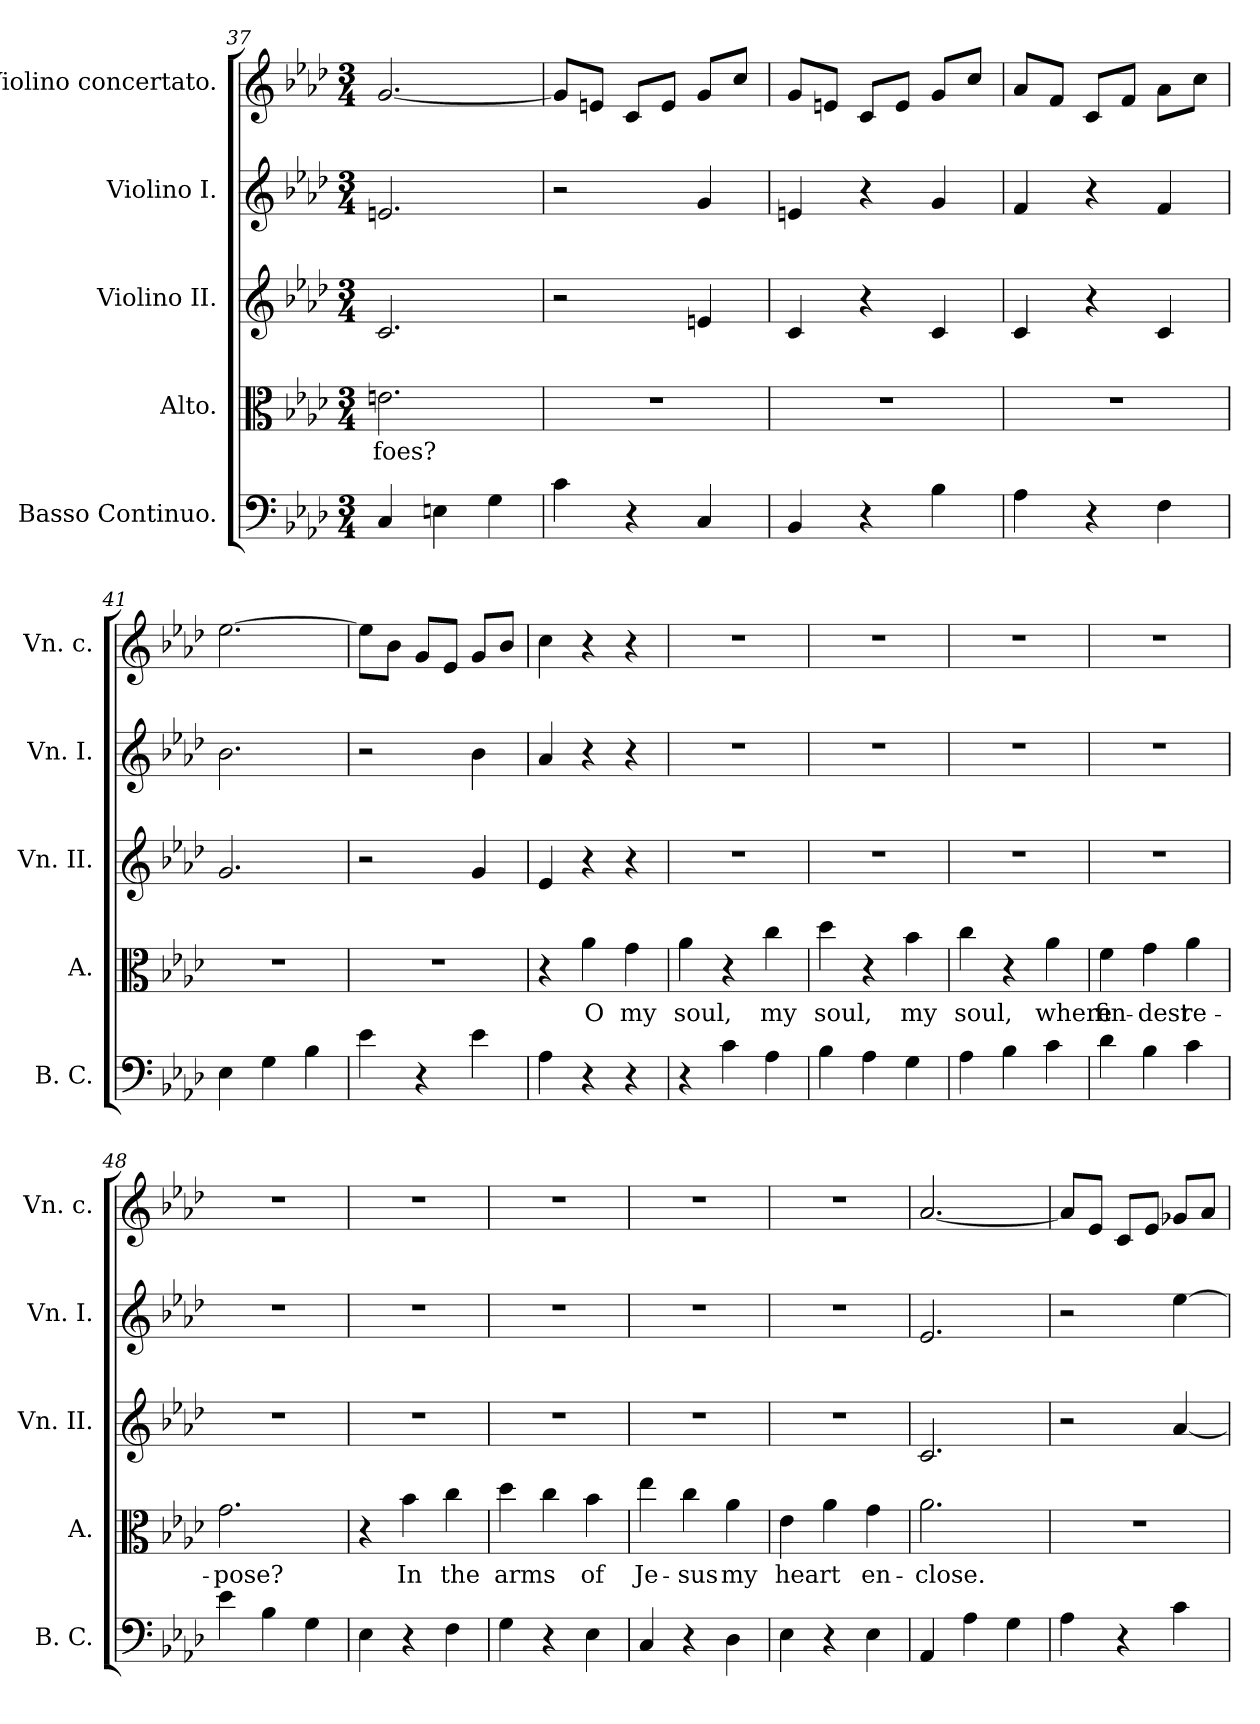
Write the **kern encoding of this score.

**kern	**kern	**text	**kern	**kern	**kern
*part5	*part4	*part4	*part3	*part2	*part1
*staff5	*staff4	*staff4	*staff3	*staff2	*staff1
*I"Basso Continuo.	*I"Alto.	*	*I"Violino II.	*I"Violino I.	*I"Violino concertato.
*I'B. C.	*I'A.	*	*I'Vn. II.	*I'Vn. I.	*I'Vn. c.
*clefF4	*clefC3	*	*clefG2	*clefG2	*clefG2
*k[b-e-a-d-]	*k[b-e-a-d-]	*	*k[b-e-a-d-]	*k[b-e-a-d-]	*k[b-e-a-d-]
*M3/4	*M3/4	*	*M3/4	*M3/4	*M3/4
=37	=37	=37	=37	=37	=37
!	!	!LO:LY:b	!	!	!
4C/	2.en\	foes?	2.c/	2.en/	[2.g/
4En\	.	.	.	.	.
4G\	.	.	.	.	.
=38	=38	=38	=38	=38	=38
4c\	2.r	.	2r	2r	8g/L]
.	.	.	.	.	8en/J
4r	.	.	.	.	8c/L
.	.	.	.	.	8e/J
4C/	.	.	4en/	4g/	8g/L
.	.	.	.	.	8cc/J
=39	=39	=39	=39	=39	=39
4BB-/	2.r	.	4c/	4en/	8g/L
.	.	.	.	.	8en/J
4r	.	.	4r	4r	8c/L
.	.	.	.	.	8e/J
4B-\	.	.	4c/	4g/	8g/L
.	.	.	.	.	8cc/J
=40	=40	=40	=40	=40	=40
4A-\	2.r	.	4c/	4f/	8a-/L
.	.	.	.	.	8f/J
4r	.	.	4r	4r	8c/L
.	.	.	.	.	8f/J
4F\	.	.	4c/	4f/	8a-\L
.	.	.	.	.	8cc\J
=41	=41	=41	=41	=41	=41
4E-\	2.r	.	2.g/	2.b-\	[2.ee-\
4G\	.	.	.	.	.
4B-\	.	.	.	.	.
=42	=42	=42	=42	=42	=42
4e-\	2.r	.	2r	2r	8ee-\L]
.	.	.	.	.	8b-\J
4r	.	.	.	.	8g/L
.	.	.	.	.	8e-/J
4e-\	.	.	4g/	4b-\	8g/L
.	.	.	.	.	8b-/J
=43	=43	=43	=43	=43	=43
4A-\	4r	.	4e-/	4a-/	4cc\
!	!	!LO:LY:b	!	!	!
4r	4a-\	O	4r	4r	4r
!	!	!LO:LY:b	!	!	!
4r	4g\	my	4r	4r	4r
=44	=44	=44	=44	=44	=44
!	!	!LO:LY:b	!	!	!
4r	4a-\	soul,	2.r	2.r	2.r
4c\	4r	.	.	.	.
!	!	!LO:LY:b	!	!	!
4A-\	4cc\	my	.	.	.
=45	=45	=45	=45	=45	=45
!	!	!LO:LY:b	!	!	!
4B-\	4dd-\	soul,	2.r	2.r	2.r
4A-\	4r	.	.	.	.
!	!	!LO:LY:b	!	!	!
4G\	4b-\	my	.	.	.
=46	=46	=46	=46	=46	=46
!	!	!LO:LY:b	!	!	!
4A-\	4cc\	soul,	2.r	2.r	2.r
4B-\	4r	.	.	.	.
!	!	!LO:LY:b	!	!	!
4c\	4a-\	where	.	.	.
=47	=47	=47	=47	=47	=47
!	!	!LO:LY:b	!	!	!
4d-\	4f\	fin-	2.r	2.r	2.r
!	!	!LO:LY:b	!	!	!
4B-\	4g\	-dest	.	.	.
!	!	!LO:LY:b	!	!	!
4c\	4a-\	re-	.	.	.
=48	=48	=48	=48	=48	=48
!	!	!LO:LY:b	!	!	!
4e-\	2.g\	-pose?	2.r	2.r	2.r
4B-\	.	.	.	.	.
4G\	.	.	.	.	.
=49	=49	=49	=49	=49	=49
4E-\	4r	.	2.r	2.r	2.r
!	!	!LO:LY:b	!	!	!
4r	4b-\	In	.	.	.
!	!	!LO:LY:b	!	!	!
4F\	4cc\	the	.	.	.
=50	=50	=50	=50	=50	=50
!	!	!LO:LY:b	!	!	!
4G\	4dd-\	arms	2.r	2.r	2.r
4r	4cc\	.	.	.	.
!	!	!LO:LY:b	!	!	!
4E-\	4b-\	of	.	.	.
=51	=51	=51	=51	=51	=51
!	!	!LO:LY:b	!	!	!
4C/	4ee-\	Je-	2.r	2.r	2.r
!	!	!LO:LY:b	!	!	!
4r	4cc\	-sus	.	.	.
!	!	!LO:LY:b	!	!	!
4D-\	4a-\	my	.	.	.
=52	=52	=52	=52	=52	=52
!	!	!LO:LY:b	!	!	!
4E-\	4e-\	heart	2.r	2.r	2.r
4r	4a-\	.	.	.	.
!	!	!LO:LY:b	!	!	!
4E-\	4g\	en-	.	.	.
=53	=53	=53	=53	=53	=53
!	!	!LO:LY:b	!	!	!
4AA-/	2.a-\	-close.	2.c/	2.e-/	[2.a-/
4A-\	.	.	.	.	.
4G\	.	.	.	.	.
=54	=54	=54	=54	=54	=54
4A-\	2.r	.	2r	2r	8a-/L]
.	.	.	.	.	8e-/J
4r	.	.	.	.	8c/L
.	.	.	.	.	8e-/J
4c\	.	.	[4a-/	[4ee-\	8g-X/L
.	.	.	.	.	8a-/J
=	=	=	=	=	=
*-	*-	*-	*-	*-	*-
